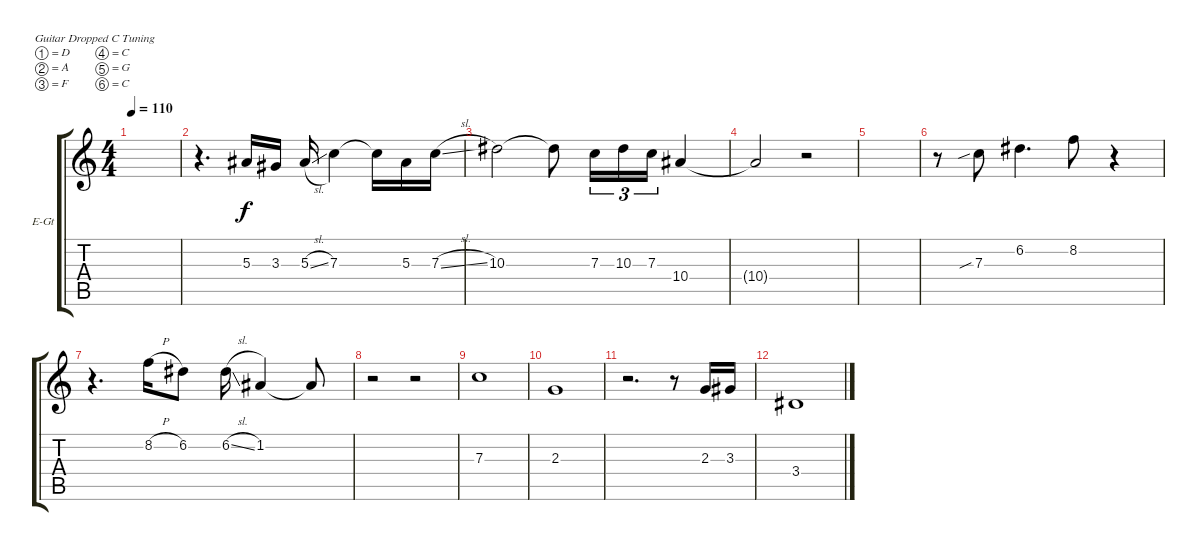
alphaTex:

\defaultSystemsLayout 4
\bracketExtendMode groupsimilarinstruments
\firstSystemTrackNameOrientation horizontal
\otherSystemsTrackNameOrientation horizontal
\track ("Electric Guitar" "E-Gt") {instrument electricguitarclean}
\staff {score tabs}
\tuning (D4 A3 F3 C3 G2 C2)
\ts (4 4)
\tempo 110
\clef g2
\ks c
|
r.4{d} 5.3.16 3.3.16 5.3{sl}.16 7.3.4 7.3{t}.16 5.3.16 7.3{sl}.16 |
10.3.2 10.3{t}.8 7.3.16{tu (3 2)} 10.3.16{tu (3 2)} 7.3.16{tu (3 2)} 10.4.4 |
10.4{t}.2 r.2 |
|
r.8 7.3{sib}.8 6.2.4{d} 8.2.8 r.4 |
r.4{d} 8.2{h}.16 6.2.8 6.2{sl}.16 1.2.4 1.2{t}.8 |
r.2 r.2 |
7.3.1 |
2.3.1 |
r.2{d} r.8 2.3.16 3.3.16 |
3.4.1
